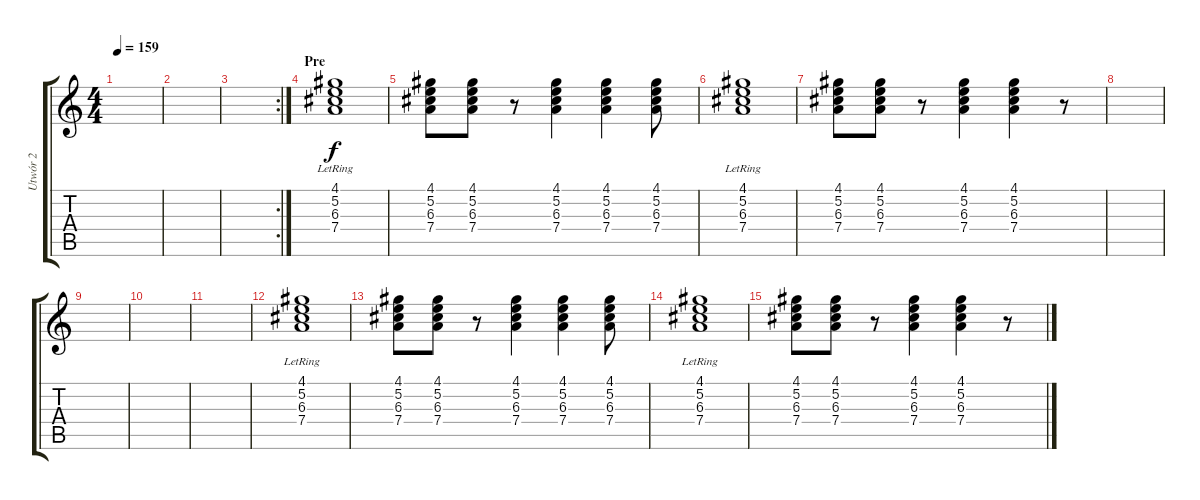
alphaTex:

\track ("Utwór 2" "Utwór 2") {instrument electricguitarclean}
\staff {score tabs}
\tuning (E4 B3 G3 D3 A2 E2) {hide}
\ts (4 4)
\tempo 159
\clef g2
\ks c
|
|
\rc 2
|
\section ("" "Pre")
(4.1{lr} 5.2{lr} 6.3{lr} 7.4{lr}).1 |
(4.1 5.2 6.3 7.4).8 (4.1 5.2 6.3 7.4).8 r.8 (4.1 5.2 6.3 7.4).4 (4.1 5.2 6.3 7.4).4 (4.1 5.2 6.3 7.4).8 |
(4.1{lr} 5.2{lr} 6.3{lr} 7.4{lr}).1 |
(4.1 5.2 6.3 7.4).8 (4.1 5.2 6.3 7.4).8 r.8 (4.1 5.2 6.3 7.4).4 (4.1 5.2 6.3 7.4).4 r.8 |
|
|
|
|
(4.1{lr} 5.2{lr} 6.3{lr} 7.4{lr}).1 |
(4.1 5.2 6.3 7.4).8 (4.1 5.2 6.3 7.4).8 r.8 (4.1 5.2 6.3 7.4).4 (4.1 5.2 6.3 7.4).4 (4.1 5.2 6.3 7.4).8 |
(4.1{lr} 5.2{lr} 6.3{lr} 7.4{lr}).1 |
(4.1 5.2 6.3 7.4).8 (4.1 5.2 6.3 7.4).8 r.8 (4.1 5.2 6.3 7.4).4 (4.1 5.2 6.3 7.4).4 r.8
